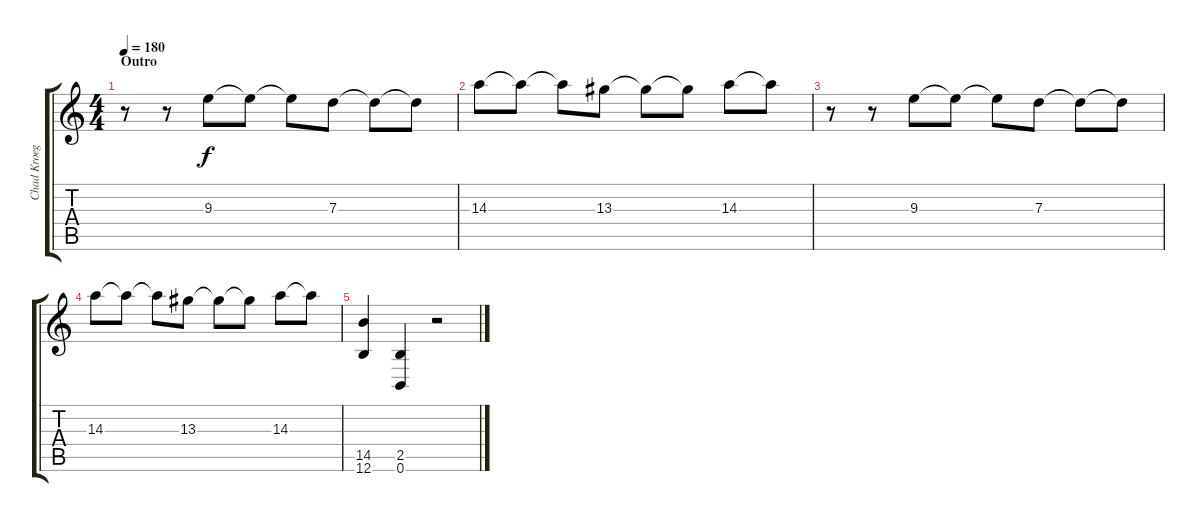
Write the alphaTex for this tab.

\track ("Chad Kroeger(guitar)" "Chad Kroeg") {instrument distortionguitar}
\staff {score tabs}
\tuning (E4 B3 G3 D3 A2 B1) {hide}
\ts (4 4)
\section ("" "Outro")
\tempo 180
\clef g2
\ks c
r.8{dy f} r.8 9.3.8 9.3{t}.8 9.3{t}.8 7.3.8 7.3{t}.8 7.3{t}.8 |
14.3.8 14.3{t}.8 14.3{t}.8 13.3.8 13.3{t}.8 13.3{t}.8 14.3.8 14.3{t}.8 |
r.8 r.8 9.3.8 9.3{t}.8 9.3{t}.8 7.3.8 7.3{t}.8 7.3{t}.8 |
14.3.8 14.3{t}.8 14.3{t}.8 13.3.8 13.3{t}.8 13.3{t}.8 14.3.8 14.3{t}.8 |
(14.5 12.6).4 (2.5 0.6).4 r.2
